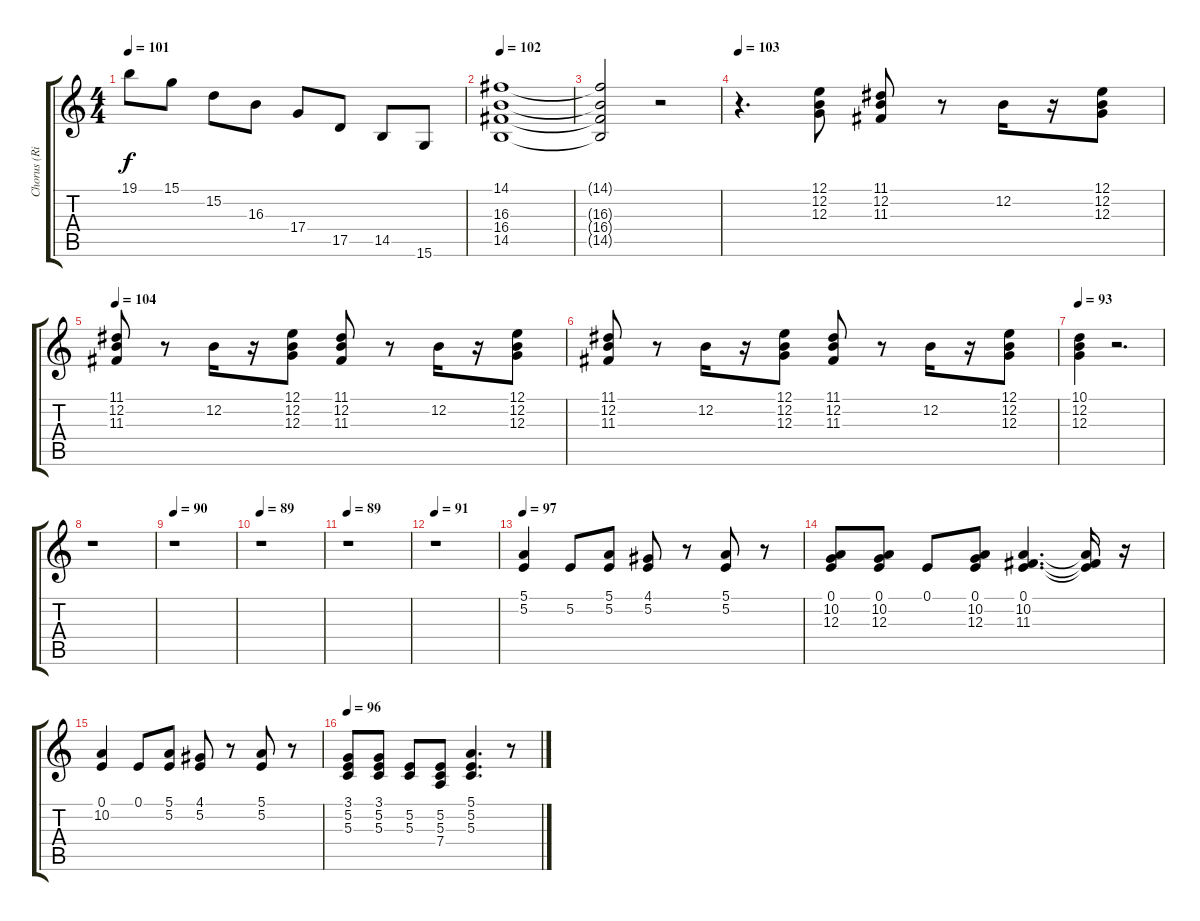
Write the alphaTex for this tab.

\track ("Chorus (Right)" "Chorus (Ri") {instrument synthvoice}
\staff {score tabs}
\tuning (E4 B3 G3 D3 A2 E2) {hide}
\ts (4 4)
\tempo 101
\clef g2
\ks c
19.1.8{dy f balance 0} 15.1.8{balance 2} 15.2.8{balance 4} 16.3.8{balance 6} 17.4.8{balance 8} 17.5.8{balance 10} 14.5.8{balance 12} 15.6.8{balance 14} |
\tempo 102
(14.1 16.3 16.4 14.5).1{balance 16} |
(14.1{t} 16.3{t} 16.4{t} 14.5{t}).2 r.2 |
\tempo 103
r.4{d} (12.1 12.2 12.3).8 (11.1 12.2 11.3).8 r.8 12.2.16 r.16 (12.1 12.2 12.3).8 |
\tempo 104
(11.1 12.2 11.3).8 r.8 12.2.16 r.16 (12.1 12.2 12.3).8 (11.1 12.2 11.3).8 r.8 12.2.16 r.16 (12.1 12.2 12.3).8 |
(11.1 12.2 11.3).8 r.8 12.2.16 r.16 (12.1 12.2 12.3).8 (11.1 12.2 11.3).8 r.8 12.2.16 r.16 (12.1 12.2 12.3).8 |
\tempo 93
(10.1 12.2 12.3).4 r.2{d} |
r.1 |
\tempo 90
r.1 |
\tempo 89
r.1 |
\tempo 89
r.1 |
\tempo 91
r.1 |
\tempo 97
(5.1 5.2).4 5.2.8 (5.1 5.2).8 (4.1 5.2).8 r.8 (5.1 5.2).8 r.8 |
(0.1 10.2 12.3).8 (0.1 10.2 12.3).8 0.1.8 (0.1 10.2 12.3).8 (0.1 10.2 11.3).4{d} (0.1{t} 10.2{t} 11.3{t}).16 r.16 |
(0.1 10.2).4 0.1.8 (5.1 5.2).8 (4.1 5.2).8 r.8 (5.1 5.2).8 r.8 |
\tempo 96
(3.1 5.2 5.3).8 (3.1 5.2 5.3).8 (5.2 5.3).8 (5.2 5.3 7.4).8 (5.1 5.2 5.3).4{d} r.8
